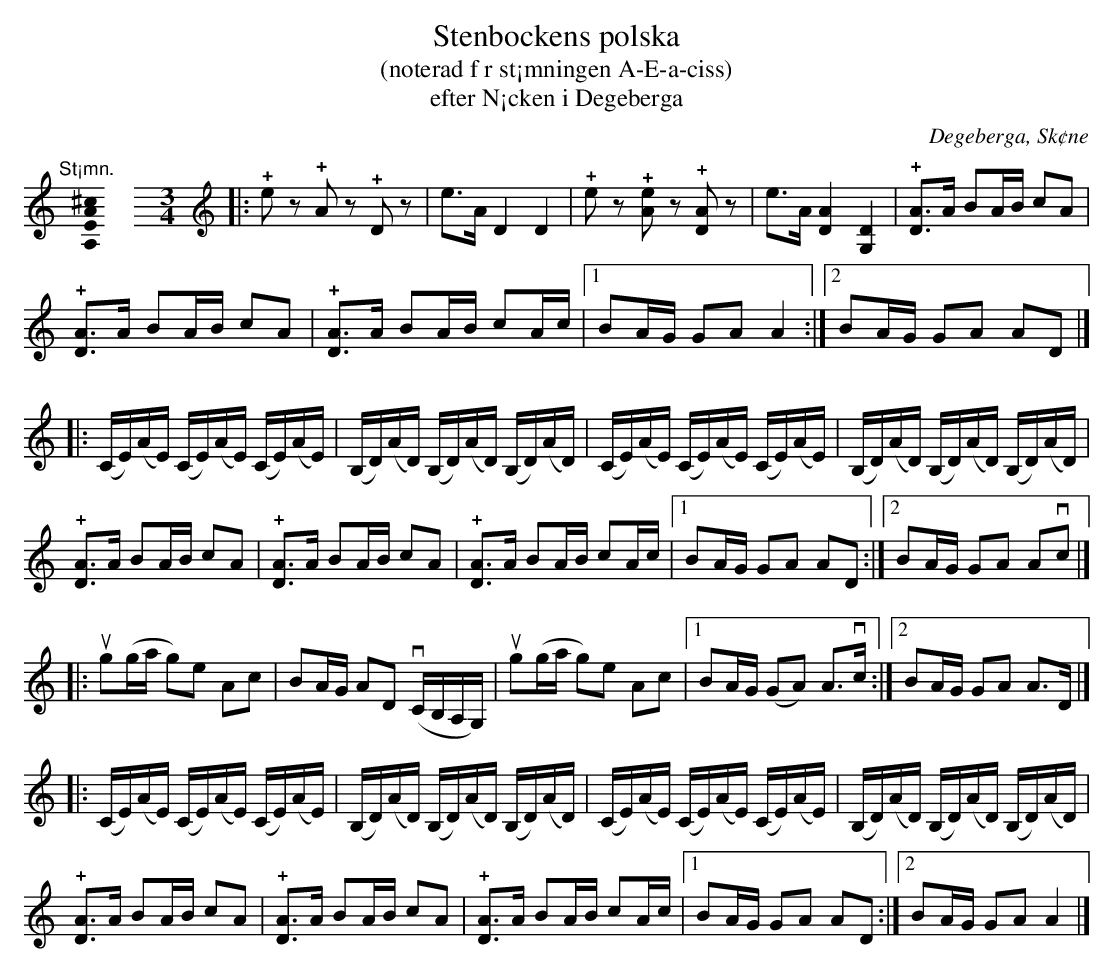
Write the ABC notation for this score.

X:1
T:Stenbockens polska
T:(noterad f r st¡mningen A-E-a-ciss)
T:efter N¡cken i Degeberga
O:Degeberga, Sk¢ne
U:o=+open+
M:none
K:A
[K:C]
"@-20,30 St¡mn."[A,EA^c]0 \
[M:3/4]\
[L:1/4]\
[K:C clef=treble]\
[L:1/8]|: !+!ez !+!Az !+!Dz | e>A D2 D2 | !+!ez !+![Ae]z !+![DA]z | e>A [DA]2 [G,D]2 | !+![DA]>A BA/B/ cA |
 !+![DA]>A BA/B/ cA | !+![DA]>A BA/B/ cA/c/ |1 BA/G/ GA A2 :|2 BA/G/ GA AD |]
[L:1/16]|: (CE)(AE) (CE)(AE) (CE)(AE) | (B,D)(AD) (B,D)(AD) (B,D)(AD) | (CE)(AE) (CE)(AE) (CE)(AE) | (B,D)(AD) (B,D)(AD) (B,D)(AD) |
[L:1/8] !+![DA]>A BA/B/ cA | !+![DA]>A BA/B/ cA | !+![DA]>A BA/B/ cA/c/ |1 BA/G/ GA AD :|2 BA/G/ GA Avc |]
[L:1/8] |: ug(g/a/ g)e Ac | BA/G/ AD v(C/B,/A,/G,/) | ug(g/a/ g)e Ac |1 BA/G/ (GA) A>vc :|2 BA/G/ GA A>D |]
[L:1/16]|: (CE)(AE) (CE)(AE) (CE)(AE) | (B,D)(AD) (B,D)(AD) (B,D)(AD) | (CE)(AE) (CE)(AE) (CE)(AE) | (B,D)(AD) (B,D)(AD) (B,D)(AD) |
[L:1/8] !+![DA]>A BA/B/ cA | !+![DA]>A BA/B/ cA | !+![DA]>A BA/B/ cA/c/ |1 BA/G/ GA AD :|2 BA/G/ GA A2 |]
